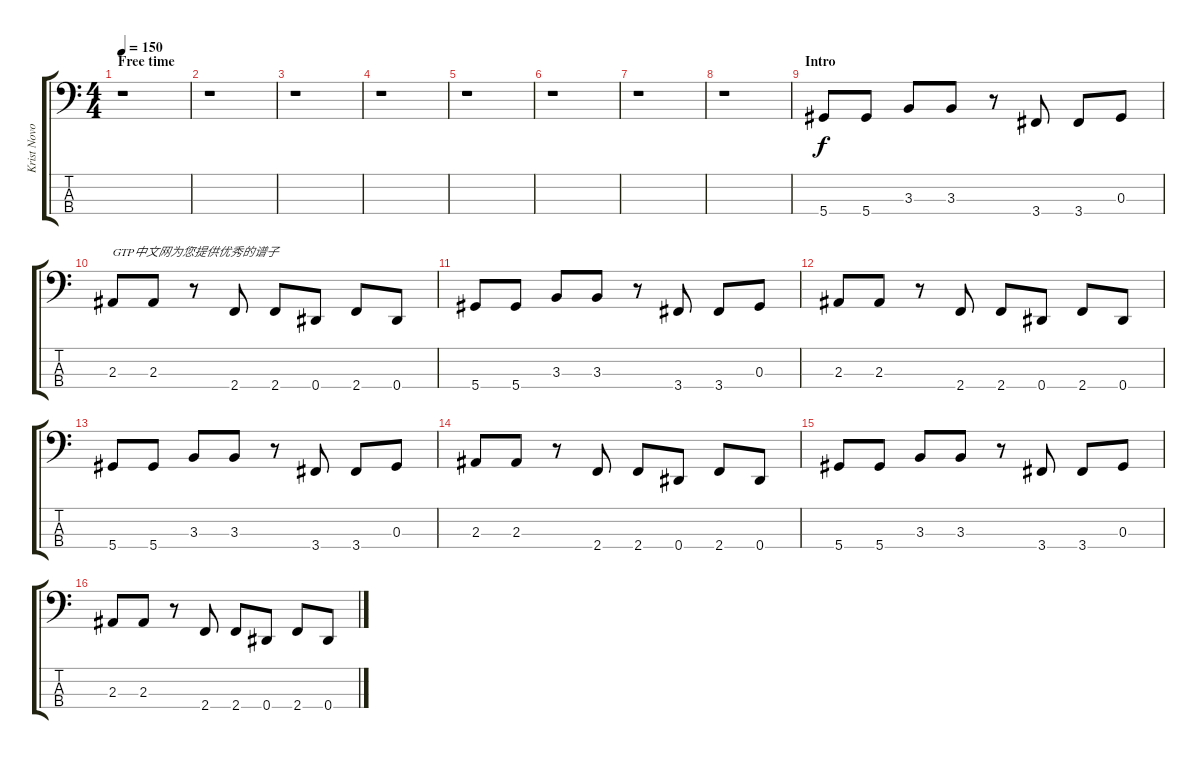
\track ("Krist Novoselic" "Krist Novo") {instrument electricbasspick}
\staff {score tabs}
\tuning (Gb2 Db2 Ab1 Eb1) {hide}
\ts (4 4)
\section ("" "Free time")
\tempo 150
\clef f4
\ks c
r.1{dy f instrument electricbasspick} |
r.1 |
r.1 |
r.1 |
r.1 |
r.1 |
r.1 |
r.1 |
\section ("" "Intro")
5.4.8 5.4.8 3.3.8 3.3.8 r.8 3.4.8 3.4.8 0.3.8 |
2.3.8{txt "GTP中文网为您提供优秀的谱子"} 2.3.8 r.8 2.4.8 2.4.8 0.4.8 2.4.8 0.4.8 |
5.4.8 5.4.8 3.3.8 3.3.8 r.8 3.4.8 3.4.8 0.3.8 |
2.3.8 2.3.8 r.8 2.4.8 2.4.8 0.4.8 2.4.8 0.4.8 |
5.4.8 5.4.8 3.3.8 3.3.8 r.8 3.4.8 3.4.8 0.3.8 |
2.3.8 2.3.8 r.8 2.4.8 2.4.8 0.4.8 2.4.8 0.4.8 |
5.4.8 5.4.8 3.3.8 3.3.8 r.8 3.4.8 3.4.8 0.3.8 |
2.3.8 2.3.8 r.8 2.4.8 2.4.8 0.4.8 2.4.8 0.4.8
